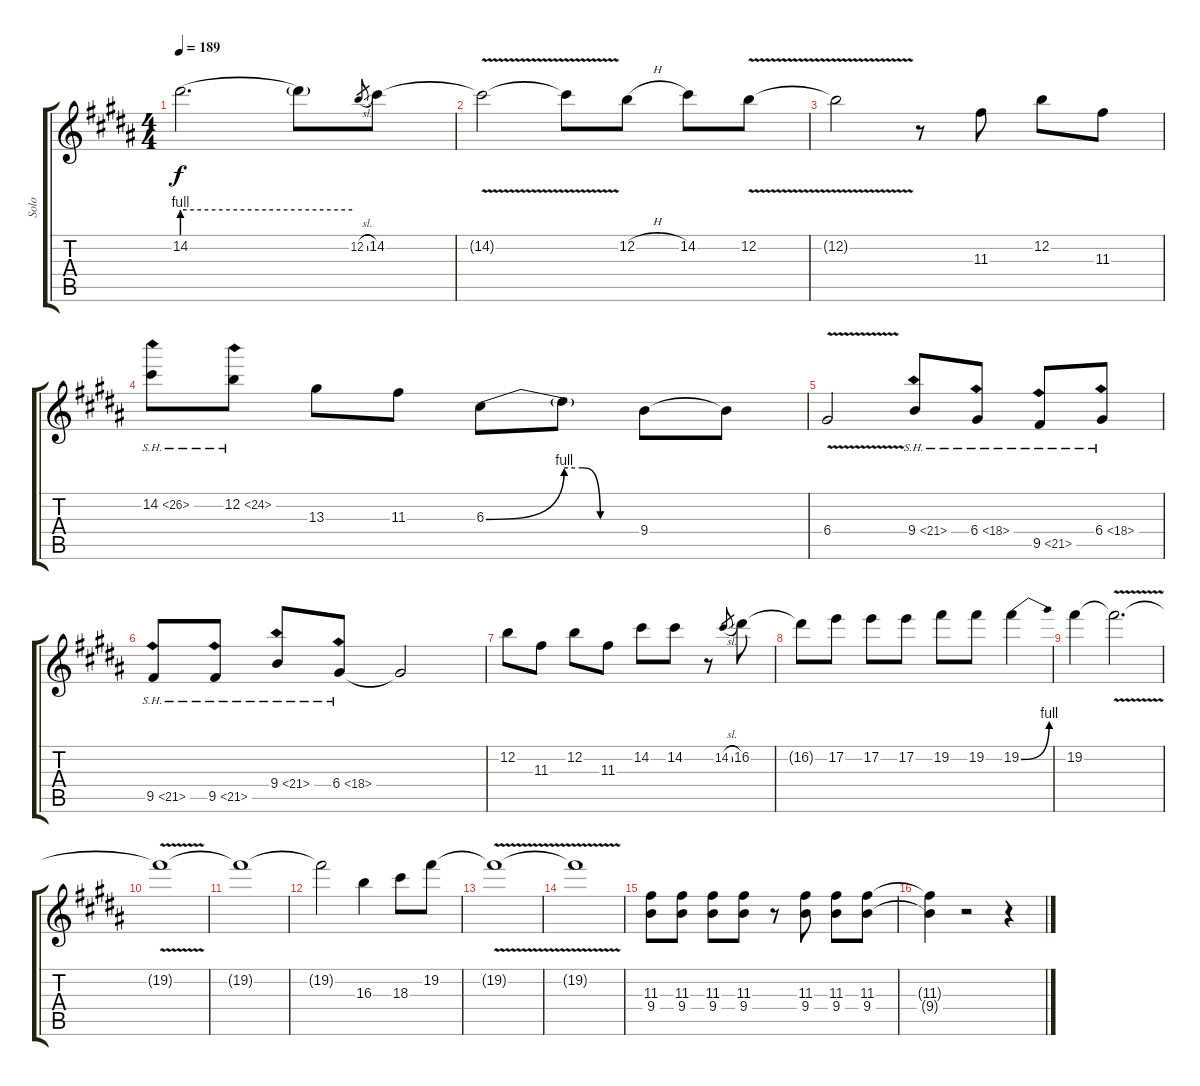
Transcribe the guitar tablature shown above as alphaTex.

\track ("Solo" "Solo") {instrument overdrivenguitar}
\staff {score tabs}
\tuning (E4 B3 G3 D3 A2 E2) {hide}
\ts (4 4)
\tempo 189
\clef g2
\ks b
14.2{be (hold 0 4 60 4) t}.2{d dy f} 14.2{t}.8 12.2{sl}.8{gr} 14.2.8 |
14.2{v t}.2 14.2{t}.8 12.2{h}.8 14.2.8 12.2{v}.8 |
12.2{t}.2 r.8 11.3.8 12.2.8 11.3.8 |
14.2{sh 12}.8 12.2{sh 12}.8 13.3.8 11.3.8 6.3{be (bend 0 0 60 4)}.8 6.3{be (custom 0 4 15 4 30 0 60 0) t}.8 9.4.8 9.4{t}.8 |
6.4{v}.2 9.4{sh 12}.8 6.4{sh 12}.8 9.5{sh 12}.8 6.4{sh 12}.8 |
9.5{sh 12}.8 9.5{sh 12}.8 9.4{sh 12}.8 6.4{sh 12}.8 6.4{t}.2 |
12.2.8 11.3.8 12.2.8 11.3.8 14.2.8 14.2.8 r.8 14.2{sl}.8{gr} 16.2.8 |
16.2{t}.8 17.2.8 17.2.8 17.2.8 19.2.8 19.2.8 19.2{be (bend 0 0 60 4)}.4 |
19.2.4 19.2{v t}.2{d} |
19.2{t}.1 |
19.2{t}.1 |
19.2{t}.2 16.3.4 18.3.8 19.2.8 |
19.2{v t}.1 |
19.2{t}.1 |
(11.3 9.4).8 (11.3 9.4).8 (11.3 9.4).8 (11.3 9.4).8 r.8 (11.3 9.4).8 (11.3 9.4).8 (11.3 9.4).8 |
(11.3{t} 9.4{t}).4 r.2 r.4
